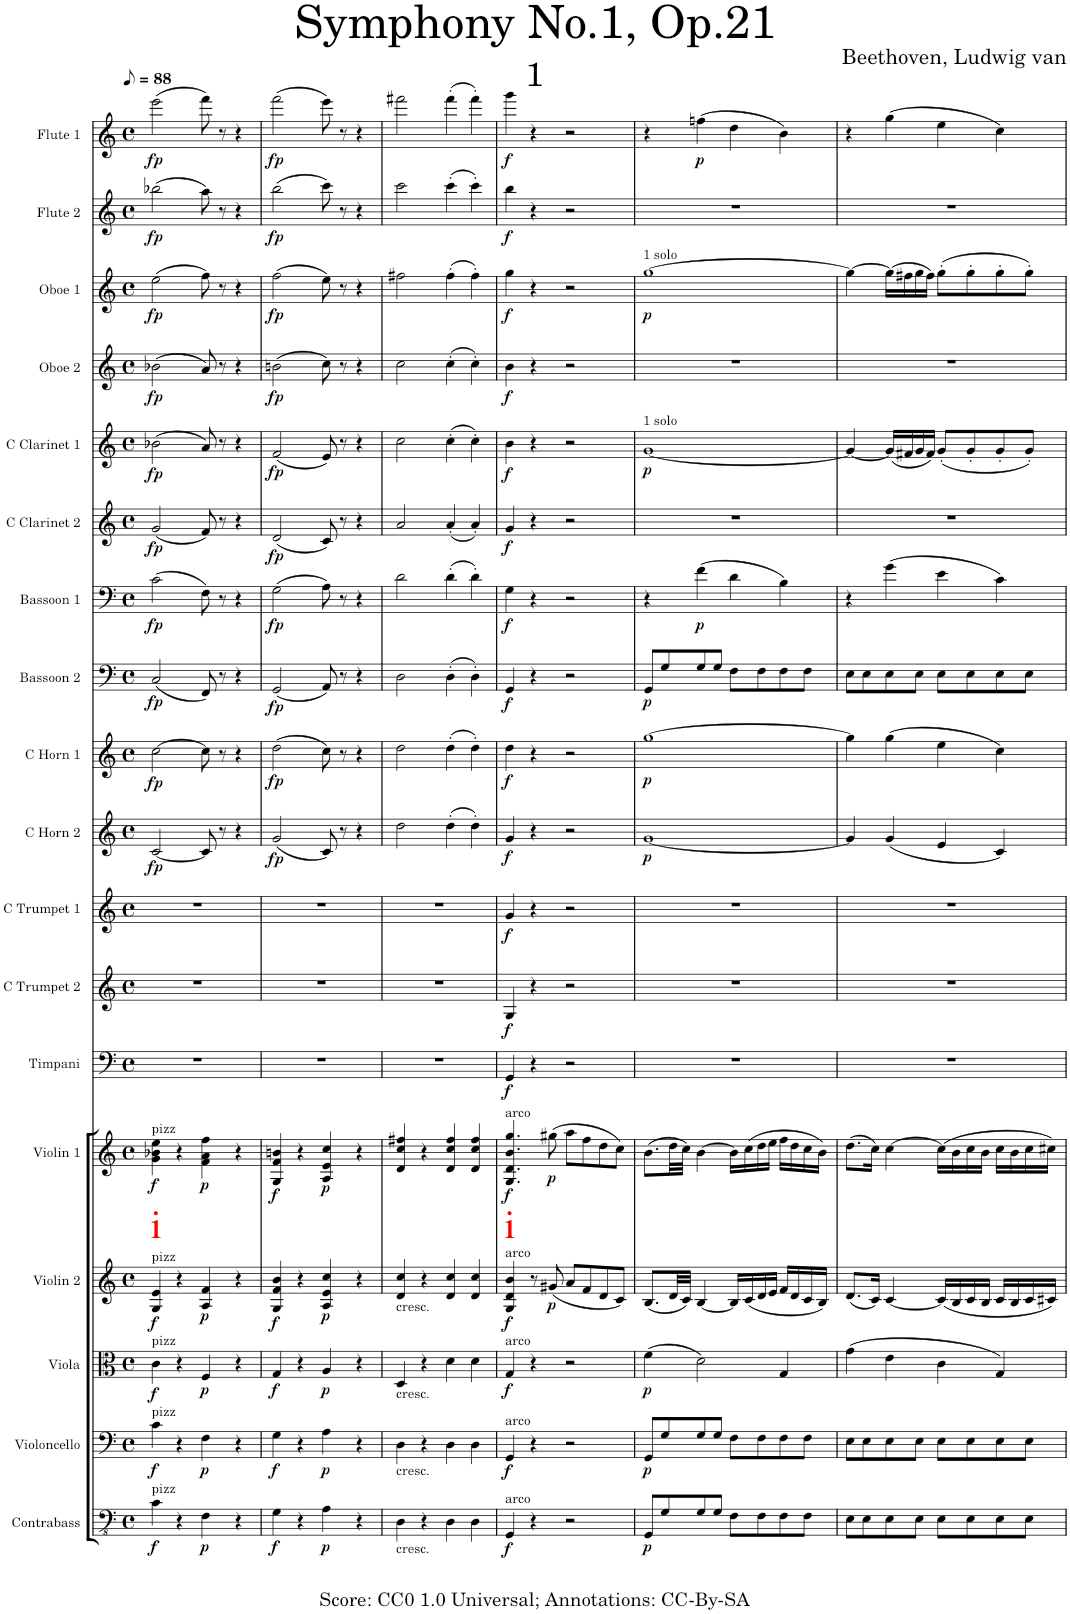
**kern	**dynam	**kern	**dynam	**kern	**dynam	**kern	**dynam	**kern	**text	**dynam	**kern	**dynam	**kern	**dynam	**kern	**dynam	**kern	**dynam	**kern	**dynam	**kern	**dynam	**kern	**dynam	**kern	**dynam	**kern	**dynam	**kern	**dynam	**kern	**dynam	**kern	**dynam	**kern	**dynam
*part18	*part18	*part17	*part17	*part16	*part16	*part15	*part15	*part14	*part14	*part14	*part13	*part13	*part12	*part12	*part11	*part11	*part10	*part10	*part9	*part9	*part8	*part8	*part7	*part7	*part6	*part6	*part5	*part5	*part4	*part4	*part3	*part3	*part2	*part2	*part1	*part1
*staff18	*staff18	*staff17	*staff17	*staff16	*staff16	*staff15	*staff15	*staff14	*staff14	*staff14	*staff13	*staff13	*staff12	*staff12	*staff11	*staff11	*staff10	*staff10	*staff9	*staff9	*staff8	*staff8	*staff7	*staff7	*staff6	*staff6	*staff5	*staff5	*staff4	*staff4	*staff3	*staff3	*staff2	*staff2	*staff1	*staff1
*I"Contrabass	*	*I"Violoncello	*	*I"Viola	*	*I"Violin 2	*	*I"Violin 1	*	*	*I"Timpani	*	*I"C Trumpet 2	*	*I"C Trumpet 1	*	*I"C Horn 2	*	*I"C Horn 1	*	*I"Bassoon 2	*	*I"Bassoon 1	*	*I"C Clarinet 2	*	*I"C Clarinet 1	*	*I"Oboe 2	*	*I"Oboe 1	*	*I"Flute 2	*	*I"Flute 1	*
*I'Cb	*	*I'Vc	*	*I'Vla	*	*I'Vln 2	*	*I'Vln 1	*	*	*I'Timp	*	*I'Tpt 2	*	*I'Tpt 1	*	*I'Hn 2	*	*I'Hn 1	*	*I'Bsn 2	*	*I'Bsn 1	*	*I'Cl.2	*	*I'Cl.1	*	*I'Ob 2	*	*I'Ob 1	*	*I'Fl 2	*	*I'Fl 1	*
*clefFv4	*	*clefF4	*	*clefC3	*	*clefG2	*	*clefG2	*	*	*clefF4	*	*clefG2	*	*clefG2	*	*clefG2	*	*clefG2	*	*clefF4	*	*clefF4	*	*clefG2	*	*clefG2	*	*clefG2	*	*clefG2	*	*clefG2	*	*clefG2	*
*	*	*	*	*	*	*	*	*	*	*	*	*	*	*	*	*	*Trd7c12	*	*Trd7c12	*	*	*	*	*	*Trd1c2	*	*Trd1c2	*	*	*	*	*	*	*	*	*
*k[]	*	*k[]	*	*k[]	*	*k[]	*	*k[]	*	*	*k[]	*	*k[]	*	*k[]	*	*k[]	*	*k[]	*	*k[]	*	*k[]	*	*k[]	*	*k[]	*	*k[]	*	*k[]	*	*k[]	*	*k[]	*
*M4/4	*	*M4/4	*	*M4/4	*	*M4/4	*	*M4/4	*	*	*M4/4	*	*M4/4	*	*M4/4	*	*M4/4	*	*M4/4	*	*M4/4	*	*M4/4	*	*M4/4	*	*M4/4	*	*M4/4	*	*M4/4	*	*M4/4	*	*M4/4	*
*met(c)	*	*met(c)	*	*met(c)	*	*met(c)	*	*met(c)	*	*	*met(c)	*	*met(c)	*	*met(c)	*	*met(c)	*	*met(c)	*	*met(c)	*	*met(c)	*	*met(c)	*	*met(c)	*	*met(c)	*	*met(c)	*	*met(c)	*	*met(c)	*
*MM44	*	*MM44	*	*MM44	*	*MM44	*	*MM44	*	*	*MM44	*	*MM44	*	*MM44	*	*MM44	*	*MM44	*	*MM44	*	*MM44	*	*MM44	*	*MM44	*	*MM44	*	*MM44	*	*MM44	*	*MM44	*
=1	=1	=1	=1	=1	=1	=1	=1	=1	=1	=1	=1	=1	=1	=1	=1	=1	=1	=1	=1	=1	=1	=1	=1	=1	=1	=1	=1	=1	=1	=1	=1	=1	=1	=1	=1	=1
!	!	!	!	!	!	!	!	!LO:TX:a:t=pizz	!	!	!	!	!	!	!	!	!	!	!	!	!	!	!	!	!	!	!	!	!	!	!	!	!	!	!	!
!	!	!	!	!	!	!LO:TX:a:t=pizz	!	!	!	!	!	!	!	!	!	!	!	!	!	!	!	!	!	!	!	!	!	!	!	!	!	!	!	!	!	!
!	!	!	!	!LO:TX:a:t=pizz	!	!	!	!	!	!	!	!	!	!	!	!	!	!	!	!	!	!	!	!	!	!	!	!	!	!	!	!	!	!	!	!
!	!	!LO:TX:a:t=pizz	!	!	!	!	!	!	!	!	!	!	!	!	!	!	!	!	!	!	!	!	!	!	!	!	!	!	!	!	!	!	!	!	!	!
!LO:TX:a:t=pizz	!	!	!	!	!	!	!	!	!	!	!	!	!	!	!	!	!	!	!	!	!	!	!	!	!	!	!	!	!	!	!	!	!	!	!	!
!	!LO:DY:b	!	!LO:DY:b	!	!LO:DY:b	!	!LO:DY:b	!	!LO:LY:b:color=#FF0000	!LO:DY:b	!	!	!	!	!	!	!	!LO:DY:b	!	!LO:DY:b	!	!LO:DY:b	!	!LO:DY:b	!	!LO:DY:b	!	!LO:DY:b	!	!LO:DY:b	!	!LO:DY:b	!	!LO:DY:b	!	!LO:DY:b
4C\	f	4c\	f	4c\	f	4G/ 4e/	f	4g\ 4b-X\ 4ee\	i	f	1r	.	1r	.	1r	.	[2c/	fp	[2cc\	fp	(2C/	fp	(2c\	fp	(2g/	fp	(2b-X\	fp	(2b-X\	fp	(2ee\	fp	(2bb-X\	fp	(2eee\	fp
4r	.	4r	.	4r	.	4r	.	4r	.	.	.	.	.	.	.	.	.	.	.	.	.	.	.	.	.	.	.	.	.	.	.	.	.	.	.	.
!	!LO:DY:b	!	!LO:DY:b	!	!LO:DY:b	!	!LO:DY:b	!	!	!LO:DY:b	!	!	!	!	!	!	!	!	!	!	!	!	!	!	!	!	!	!	!	!	!	!	!	!	!	!
4FF\	p	4F\	p	4F/	p	4A/ 4f/	p	4f\ 4a\ 4ff\	.	p	.	.	.	.	.	.	8c/]	.	8cc\]	.	8FF/)	.	8F\)	.	8f/)	.	8a/)	.	8a/)	.	8ff\)	.	8aa\)	.	8fff\)	.
.	.	.	.	.	.	.	.	.	.	.	.	.	.	.	.	.	8r	.	8r	.	8r	.	8r	.	8r	.	8r	.	8r	.	8r	.	8r	.	8r	.
4r	.	4r	.	4r	.	4r	.	4r	.	.	.	.	.	.	.	.	4r	.	4r	.	4r	.	4r	.	4r	.	4r	.	4r	.	4r	.	4r	.	4r	.
=2	=2	=2	=2	=2	=2	=2	=2	=2	=2	=2	=2	=2	=2	=2	=2	=2	=2	=2	=2	=2	=2	=2	=2	=2	=2	=2	=2	=2	=2	=2	=2	=2	=2	=2	=2	=2
!	!LO:DY:b	!	!LO:DY:b	!	!LO:DY:b	!	!LO:DY:b	!	!	!LO:DY:b	!	!	!	!	!	!	!	!LO:DY:b	!	!LO:DY:b	!	!LO:DY:b	!	!LO:DY:b	!	!LO:DY:b	!	!LO:DY:b	!	!LO:DY:b	!	!LO:DY:b	!	!LO:DY:b	!	!LO:DY:b
4GG\	f	4G\	f	4G/	f	4G/ 4f/ 4b/	f	4G/ 4f/ 4bn/	.	f	1r	.	1r	.	1r	.	(2g/	fp	(2dd\	fp	(2GG/	fp	(2G\	fp	(2d/	fp	(2f/	fp	(2bn\	fp	(2ff\	fp	(2bb\	fp	(2fff\	fp
4r	.	4r	.	4r	.	4r	.	4r	.	.	.	.	.	.	.	.	.	.	.	.	.	.	.	.	.	.	.	.	.	.	.	.	.	.	.	.
!	!LO:DY:b	!	!LO:DY:b	!	!LO:DY:b	!	!LO:DY:b	!	!	!LO:DY:b	!	!	!	!	!	!	!	!	!	!	!	!	!	!	!	!	!	!	!	!	!	!	!	!	!	!
4AA\	p	4A\	p	4A/	p	4A/ 4e/ 4cc/	p	4A/ 4e/ 4cc/	.	p	.	.	.	.	.	.	8c/)	.	8cc\)	.	8AA/)	.	8A\)	.	8c/)	.	8e/)	.	8cc\)	.	8ee\)	.	8ccc\)	.	8eee\)	.
.	.	.	.	.	.	.	.	.	.	.	.	.	.	.	.	.	8r	.	8r	.	8r	.	8r	.	8r	.	8r	.	8r	.	8r	.	8r	.	8r	.
4r	.	4r	.	4r	.	4r	.	4r	.	.	.	.	.	.	.	.	4r	.	4r	.	4r	.	4r	.	4r	.	4r	.	4r	.	4r	.	4r	.	4r	.
=3	=3	=3	=3	=3	=3	=3	=3	=3	=3	=3	=3	=3	=3	=3	=3	=3	=3	=3	=3	=3	=3	=3	=3	=3	=3	=3	=3	=3	=3	=3	=3	=3	=3	=3	=3	=3
!	!	!	!	!	!	!LO:TX:b:t=cresc.	!	!	!	!	!	!	!	!	!	!	!	!	!	!	!	!	!	!	!	!	!	!	!	!	!	!	!	!	!	!
!	!	!	!	!LO:TX:b:t=cresc.	!	!	!	!	!	!	!	!	!	!	!	!	!	!	!	!	!	!	!	!	!	!	!	!	!	!	!	!	!	!	!	!
!	!	!LO:TX:b:t=cresc.	!	!	!	!	!	!	!	!	!	!	!	!	!	!	!	!	!	!	!	!	!	!	!	!	!	!	!	!	!	!	!	!	!	!
!LO:TX:b:t=cresc.	!	!	!	!	!	!	!	!	!	!	!	!	!	!	!	!	!	!	!	!	!	!	!	!	!	!	!	!	!	!	!	!	!	!	!	!
4DD\	.	4D\	.	4D/	.	4d/ 4cc/	.	4d/ 4cc/ 4ff#X/	.	.	1r	.	1r	.	1r	.	2dd\	.	2dd\	.	2D\	.	2d\	.	2a/	.	2cc\	.	2cc\	.	2ff#X\	.	2ccc\	.	2fff#X\	.
4r	.	4r	.	4r	.	4r	.	4r	.	.	.	.	.	.	.	.	.	.	.	.	.	.	.	.	.	.	.	.	.	.	.	.	.	.	.	.
4DD\	.	4D\	.	4d\	.	4d/ 4cc/	.	4d/ 4cc/ 4ff#/	.	.	.	.	.	.	.	.	(4dd'\	.	(4dd'\	.	(4D'\	.	(4d'\	.	(4a'/	.	(4cc'\	.	(4cc'\	.	(4ff#'\	.	(4ccc'\	.	(4fff#'\	.
4DD\	.	4D\	.	4d\	.	4d/ 4cc/	.	4d/ 4cc/ 4ff#/	.	.	.	.	.	.	.	.	4dd'\)	.	4dd'\)	.	4D'\)	.	4d'\)	.	4a'/)	.	4cc'\)	.	4cc'\)	.	4ff#'\)	.	4ccc'\)	.	4fff#'\)	.
=4	=4	=4	=4	=4	=4	=4	=4	=4	=4	=4	=4	=4	=4	=4	=4	=4	=4	=4	=4	=4	=4	=4	=4	=4	=4	=4	=4	=4	=4	=4	=4	=4	=4	=4	=4	=4
!	!	!	!	!	!	!	!	!LO:TX:a:t=arco	!	!	!	!	!	!	!	!	!	!	!	!	!	!	!	!	!	!	!	!	!	!	!	!	!	!	!	!
!	!	!	!	!	!	!LO:TX:a:t=arco	!	!	!	!	!	!	!	!	!	!	!	!	!	!	!	!	!	!	!	!	!	!	!	!	!	!	!	!	!	!
!	!	!	!	!LO:TX:a:t=arco	!	!	!	!	!	!	!	!	!	!	!	!	!	!	!	!	!	!	!	!	!	!	!	!	!	!	!	!	!	!	!	!
!	!	!LO:TX:a:t=arco	!	!	!	!	!	!	!	!	!	!	!	!	!	!	!	!	!	!	!	!	!	!	!	!	!	!	!	!	!	!	!	!	!	!
!LO:TX:a:t=arco	!	!	!	!	!	!	!	!	!	!	!	!	!	!	!	!	!	!	!	!	!	!	!	!	!	!	!	!	!	!	!	!	!	!	!	!
!	!LO:DY:b	!	!LO:DY:b	!	!LO:DY:b	!	!LO:DY:b	!	!LO:LY:b:color=#FF0000	!LO:DY:b	!	!LO:DY:b	!	!LO:DY:b	!	!LO:DY:b	!	!LO:DY:b	!	!LO:DY:b	!	!LO:DY:b	!	!LO:DY:b	!	!LO:DY:b	!	!LO:DY:b	!	!LO:DY:b	!	!LO:DY:b	!	!LO:DY:b	!	!LO:DY:b
4GGG/	f	4GG/	f	4G/	f	4G/ 4d/ 4b/	f	4.G/ 4.d/ 4.b/ 4.gg/	i	f	4GG/	f	4G/	f	4g/	f	4g/	f	4dd\	f	4GG/	f	4G\	f	4g/	f	4b\	f	4b\	f	4gg\	f	4bb\	f	4ggg\	f
4r	.	4r	.	4r	.	8r	.	.	.	.	4r	.	4r	.	4r	.	4r	.	4r	.	4r	.	4r	.	4r	.	4r	.	4r	.	4r	.	4r	.	4r	.
!	!	!	!	!	!	!	!LO:DY:b	!	!	!LO:DY:b	!	!	!	!	!	!	!	!	!	!	!	!	!	!	!	!	!	!	!	!	!	!	!	!	!	!
.	.	.	.	.	.	(8g#X/	p	(8gg#X\	.	p	.	.	.	.	.	.	.	.	.	.	.	.	.	.	.	.	.	.	.	.	.	.	.	.	.	.
2r	.	2r	.	2r	.	8a/L	.	8aa\L	.	.	2r	.	2r	.	2r	.	2r	.	2r	.	2r	.	2r	.	2r	.	2r	.	2r	.	2r	.	2r	.	2r	.
.	.	.	.	.	.	8f/	.	8ff\	.	.	.	.	.	.	.	.	.	.	.	.	.	.	.	.	.	.	.	.	.	.	.	.	.	.	.	.
.	.	.	.	.	.	8d/	.	8dd\	.	.	.	.	.	.	.	.	.	.	.	.	.	.	.	.	.	.	.	.	.	.	.	.	.	.	.	.
.	.	.	.	.	.	8c/J)	.	8cc\J)	.	.	.	.	.	.	.	.	.	.	.	.	.	.	.	.	.	.	.	.	.	.	.	.	.	.	.	.
=5	=5	=5	=5	=5	=5	=5	=5	=5	=5	=5	=5	=5	=5	=5	=5	=5	=5	=5	=5	=5	=5	=5	=5	=5	=5	=5	=5	=5	=5	=5	=5	=5	=5	=5	=5	=5
!	!	!	!	!	!	!	!	!	!	!	!	!	!	!	!	!	!	!	!	!	!	!	!	!	!	!	!	!	!	!	!LO:TX:a:t=1 solo	!	!	!	!	!
!	!	!	!	!	!	!	!	!	!	!	!	!	!	!	!	!	!	!	!	!	!	!	!	!	!	!	!LO:TX:a:t=1 solo	!	!	!	!	!	!	!	!	!
!	!LO:DY:b	!	!LO:DY:b	!	!LO:DY:b	!	!	!	!	!	!	!	!	!	!	!	!	!LO:DY:b	!	!LO:DY:b	!	!LO:DY:b	!	!	!	!	!	!LO:DY:b	!	!	!	!LO:DY:b	!	!	!	!
8GGG/L	p	8GG/L	p	(4f\	p	(8.B/L	.	(8.b\L	.	.	1r	.	1r	.	1r	.	[1g	p	[1gg	p	8GG/L	p	4r	.	1r	.	[1g	p	1r	.	[1gg	p	1r	.	4r	.
8GG/	.	8G/	.	.	.	.	.	.	.	.	.	.	.	.	.	.	.	.	.	.	8G/	.	.	.	.	.	.	.	.	.	.	.	.	.	.	.
.	.	.	.	.	.	32d/LL	.	32dd\LL	.	.	.	.	.	.	.	.	.	.	.	.	.	.	.	.	.	.	.	.	.	.	.	.	.	.	.	.
.	.	.	.	.	.	32c/JJJ)	.	32cc\JJJ)	.	.	.	.	.	.	.	.	.	.	.	.	.	.	.	.	.	.	.	.	.	.	.	.	.	.	.	.
!	!	!	!	!	!	!	!	!	!	!	!	!	!	!	!	!	!	!	!	!	!	!	!	!LO:DY:b	!	!	!	!	!	!	!	!	!	!	!	!LO:DY:b
8GG/	.	8G/	.	2d\)	.	[4B/	.	[4b\	.	.	.	.	.	.	.	.	.	.	.	.	8G/	.	(4f\	p	.	.	.	.	.	.	.	.	.	.	(4ffn\	p
8GG/J	.	8G/J	.	.	.	.	.	.	.	.	.	.	.	.	.	.	.	.	.	.	8G/J	.	.	.	.	.	.	.	.	.	.	.	.	.	.	.
8FF\L	.	8F\L	.	.	.	16B/LL]	.	16b\LL]	.	.	.	.	.	.	.	.	.	.	.	.	8F\L	.	4d\	.	.	.	.	.	.	.	.	.	.	.	4dd\	.
.	.	.	.	.	.	(16c/	.	(16cc\	.	.	.	.	.	.	.	.	.	.	.	.	.	.	.	.	.	.	.	.	.	.	.	.	.	.	.	.
8FF\	.	8F\	.	.	.	16d/	.	16dd\	.	.	.	.	.	.	.	.	.	.	.	.	8F\	.	.	.	.	.	.	.	.	.	.	.	.	.	.	.
.	.	.	.	.	.	16e/JJ	.	16ee\JJ	.	.	.	.	.	.	.	.	.	.	.	.	.	.	.	.	.	.	.	.	.	.	.	.	.	.	.	.
8FF\	.	8F\	.	4G/	.	16f/LL	.	16ff\LL	.	.	.	.	.	.	.	.	.	.	.	.	8F\	.	4B\)	.	.	.	.	.	.	.	.	.	.	.	4b\)	.
.	.	.	.	.	.	16d/	.	16dd\	.	.	.	.	.	.	.	.	.	.	.	.	.	.	.	.	.	.	.	.	.	.	.	.	.	.	.	.
8FF\J	.	8F\J	.	.	.	16c/	.	16cc\	.	.	.	.	.	.	.	.	.	.	.	.	8F\J	.	.	.	.	.	.	.	.	.	.	.	.	.	.	.
.	.	.	.	.	.	16B/JJ)	.	16b\JJ)	.	.	.	.	.	.	.	.	.	.	.	.	.	.	.	.	.	.	.	.	.	.	.	.	.	.	.	.
=6	=6	=6	=6	=6	=6	=6	=6	=6	=6	=6	=6	=6	=6	=6	=6	=6	=6	=6	=6	=6	=6	=6	=6	=6	=6	=6	=6	=6	=6	=6	=6	=6	=6	=6	=6	=6
8EE\L	.	8E\L	.	(4g\	.	(8.d/L	.	(8.dd\L	.	.	1r	.	1r	.	1r	.	4g/]	.	4gg\]	.	8E\L	.	4r	.	1r	.	4g/_	.	1r	.	4gg\_	.	1r	.	4r	.
8EE\	.	8E\	.	.	.	.	.	.	.	.	.	.	.	.	.	.	.	.	.	.	8E\	.	.	.	.	.	.	.	.	.	.	.	.	.	.	.
.	.	.	.	.	.	16c/Jk)	.	16cc\Jk)	.	.	.	.	.	.	.	.	.	.	.	.	.	.	.	.	.	.	.	.	.	.	.	.	.	.	.	.
8EE\	.	8E\	.	4e\	.	[4c/	.	[4cc\	.	.	.	.	.	.	.	.	(4g/	.	(4gg\	.	8E\	.	(4g\	.	.	.	(16g/LL]	.	.	.	(16gg\LL]	.	.	.	(4gg\	.
.	.	.	.	.	.	.	.	.	.	.	.	.	.	.	.	.	.	.	.	.	.	.	.	.	.	.	16f#X/	.	.	.	16ff#X\	.	.	.	.	.
8EE\J	.	8E\J	.	.	.	.	.	.	.	.	.	.	.	.	.	.	.	.	.	.	8E\J	.	.	.	.	.	16g/	.	.	.	16gg\	.	.	.	.	.
.	.	.	.	.	.	.	.	.	.	.	.	.	.	.	.	.	.	.	.	.	.	.	.	.	.	.	16f#/JJ)	.	.	.	16ff#\JJ)	.	.	.	.	.
8EE\L	.	8E\L	.	4c\	.	(16c/LL]	.	(16cc\LL]	.	.	.	.	.	.	.	.	4e/	.	4ee\	.	8E\L	.	4e\	.	.	.	(8g'/L	.	.	.	(8gg'\L	.	.	.	4ee\	.
.	.	.	.	.	.	16B/	.	16b\	.	.	.	.	.	.	.	.	.	.	.	.	.	.	.	.	.	.	.	.	.	.	.	.	.	.	.	.
8EE\	.	8E\	.	.	.	16c/	.	16cc\	.	.	.	.	.	.	.	.	.	.	.	.	8E\	.	.	.	.	.	8g'/	.	.	.	8gg'\	.	.	.	.	.
.	.	.	.	.	.	16B/JJ	.	16b\JJ	.	.	.	.	.	.	.	.	.	.	.	.	.	.	.	.	.	.	.	.	.	.	.	.	.	.	.	.
8EE\	.	8E\	.	4G/)	.	16c/LL	.	16cc\LL	.	.	.	.	.	.	.	.	4c/)	.	4cc\)	.	8E\	.	4c\)	.	.	.	8g'/	.	.	.	8gg'\	.	.	.	4cc\)	.
.	.	.	.	.	.	16B/	.	16b\	.	.	.	.	.	.	.	.	.	.	.	.	.	.	.	.	.	.	.	.	.	.	.	.	.	.	.	.
8EE\J	.	8E\J	.	.	.	16c/	.	16cc\	.	.	.	.	.	.	.	.	.	.	.	.	8E\J	.	.	.	.	.	8g'/J)	.	.	.	8gg'\J)	.	.	.	.	.
.	.	.	.	.	.	16c#X/JJ)	.	16cc#X\JJ)	.	.	.	.	.	.	.	.	.	.	.	.	.	.	.	.	.	.	.	.	.	.	.	.	.	.	.	.
=	=	=	=	=	=	=	=	=	=	=	=	=	=	=	=	=	=	=	=	=	=	=	=	=	=	=	=	=	=	=	=	=	=	=	=	=
*-	*-	*-	*-	*-	*-	*-	*-	*-	*-	*-	*-	*-	*-	*-	*-	*-	*-	*-	*-	*-	*-	*-	*-	*-	*-	*-	*-	*-	*-	*-	*-	*-	*-	*-	*-	*-
